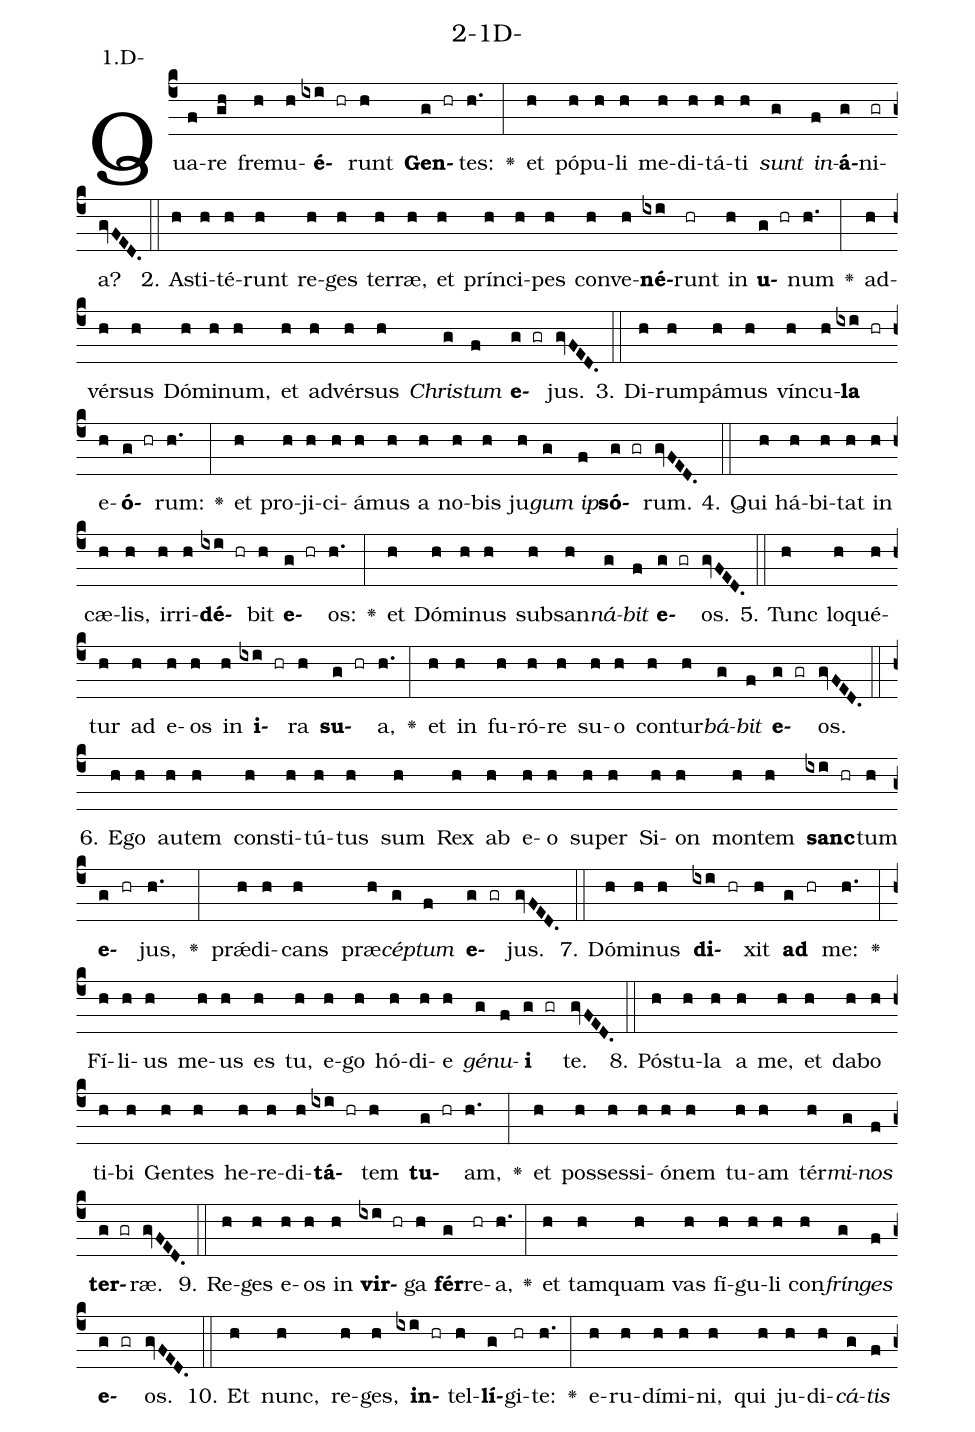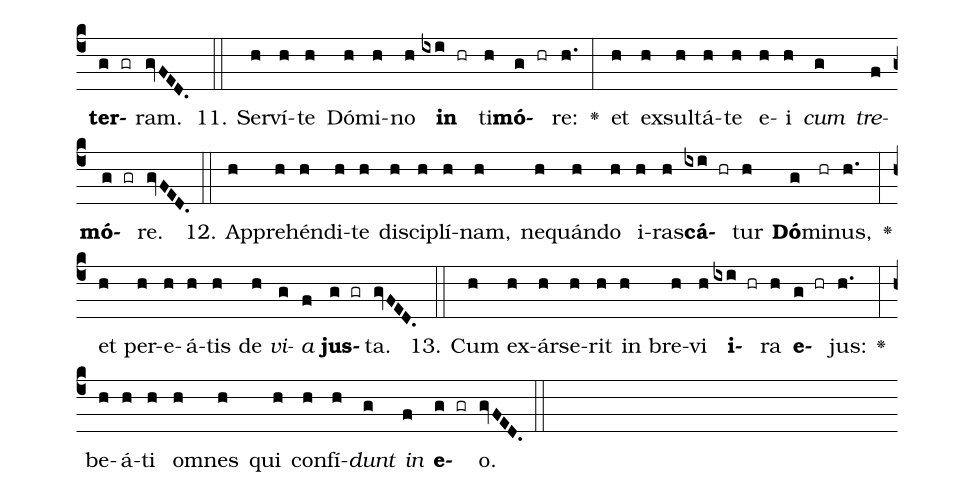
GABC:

name: 2-1D-;
annotation: 1.D-;
%%
(c4)Qua(f)re(gh) fre(h)mu(h)<b>é</b>(ixi hr)runt(h) <b>Gen</b>(g hr)tes:(h.) <v>\greheightstar</v>(:) et(h) pó(h)pu(h)li(h) me(h)di(h)tá(h)ti(h) <i>sunt</i>(g) <i>in</i>(f)<b>á</b>(g)ni(gr)a?(gvFED.) (::)
2. A(h)sti(h)té(h)runt(h) re(h)ges(h) ter(h)ræ,(h) et(h) prín(h)ci(h)pes(h) con(h)ve(h)<b>né</b>(ixi)runt(hr) in(h) <b>u</b>(g hr)num(h.) <v>\greheightstar</v>(:) ad(h)vér(h)sus(h) Dó(h)mi(h)num,(h) et(h) ad(h)vér(h)sus(h) <i>Chris</i>(g)<i>tum</i>(f) <b>e</b>(g gr)jus.(gvFED.) (::)
3. Di(h)rum(h)pá(h)mus(h) vín(h)cu(h)<b>la</b>(ixi hr) e(h)<b>ó</b>(g hr)rum:(h.) <v>\greheightstar</v>(:) et(h) pro(h)ji(h)ci(h)á(h)mus(h) a(h) no(h)bis(h) ju(h)<i>gum</i>(g) <i>ip</i>(f)<b>só</b>(g gr)rum.(gvFED.) (::)
4. Qui(h) há(h)bi(h)tat(h) in(h) cæ(h)lis,(h) ir(h)ri(h)<b>dé</b>(ixi hr)bit(h) <b>e</b>(g hr)os:(h.) <v>\greheightstar</v>(:) et(h) Dó(h)mi(h)nus(h) sub(h)san(h)<i>ná</i>(g)<i>bit</i>(f) <b>e</b>(g gr)os.(gvFED.) (::)
5. Tunc(h) lo(h)qué(h)tur(h) ad(h) e(h)os(h) in(h) <b>i</b>(ixi hr)ra(h) <b>su</b>(g hr)a,(h.) <v>\greheightstar</v>(:) et(h) in(h) fu(h)ró(h)re(h) su(h)o(h) con(h)tur(h)<i>bá</i>(g)<i>bit</i>(f) <b>e</b>(g gr)os.(gvFED.) (::)
6. E(h)go(h) au(h)tem(h) con(h)sti(h)tú(h)tus(h) sum(h) Rex(h) ab(h) e(h)o(h) su(h)per(h) Si(h)on(h) mon(h)tem(h) <b>sanc</b>(ixi hr)tum(h) <b>e</b>(g hr)jus,(h.) <v>\greheightstar</v>(:) prǽ(h)di(h)cans(h) præ(h)<i>cép</i>(g)<i>tum</i>(f) <b>e</b>(g gr)jus.(gvFED.) (::)
7. Dó(h)mi(h)nus(h) <b>di</b>(ixi hr)xit(h) <b>ad</b>(g hr) me:(h.) <v>\greheightstar</v>(:) Fí(h)li(h)us(h) me(h)us(h) es(h) tu,(h) e(h)go(h) hó(h)di(h)e(h) <i>gé</i>(g)<i>nu</i>(f)<b>i</b>(g gr) te.(gvFED.) (::)
8. Pós(h)tu(h)la(h) a(h) me,(h) et(h) da(h)bo(h) ti(h)bi(h) Gen(h)tes(h) he(h)re(h)di(h)<b>tá</b>(ixi hr)tem(h) <b>tu</b>(g hr)am,(h.) <v>\greheightstar</v>(:) et(h) pos(h)ses(h)si(h)ó(h)nem(h) tu(h)am(h) tér(h)<i>mi</i>(g)<i>nos</i>(f) <b>ter</b>(g gr)ræ.(gvFED.) (::)
9. Re(h)ges(h) e(h)os(h) in(h) <b>vir</b>(ixi hr)ga(h) <b>fér</b>(g)re(hr)a,(h.) <v>\greheightstar</v>(:) et(h) tam(h)quam(h) vas(h) fí(h)gu(h)li(h) con(h)<i>frín</i>(g)<i>ges</i>(f) <b>e</b>(g gr)os.(gvFED.) (::)
10. Et(h) nunc,(h) re(h)ges,(h) <b>in</b>(ixi hr)tel(h)<b>lí</b>(g)gi(hr)te:(h.) <v>\greheightstar</v>(:) e(h)ru(h)dí(h)mi(h)ni,(h) qui(h) ju(h)di(h)<i>cá</i>(g)<i>tis</i>(f) <b>ter</b>(g gr)ram.(gvFED.) (::)
11. Ser(h)ví(h)te(h) Dó(h)mi(h)no(h) <b>in</b>(ixi hr) ti(h)<b>mó</b>(g hr)re:(h.) <v>\greheightstar</v>(:) et(h) ex(h)sul(h)tá(h)te(h) e(h)i(h) <i>cum</i>(g) <i>tre</i>(f)<b>mó</b>(g gr)re.(gvFED.) (::)
12. Ap(h)pre(h)hén(h)di(h)te(h) di(h)sci(h)plí(h)nam,(h) ne(h)quán(h)do(h) i(h)ras(h)<b>cá</b>(ixi hr)tur(h) <b>Dó</b>(g)mi(hr)nus,(h.) <v>\greheightstar</v>(:) et(h) per(h)e(h)á(h)tis(h) de(h) <i>vi</i>(g)<i>a</i>(f) <b>jus</b>(g gr)ta.(gvFED.) (::)
13. Cum(h) ex(h)ár(h)se(h)rit(h) in(h) bre(h)vi(h) <b>i</b>(ixi hr)ra(h) <b>e</b>(g hr)jus:(h.) <v>\greheightstar</v>(:) be(h)á(h)ti(h) om(h)nes(h) qui(h) con(h)fí(h)<i>dunt</i>(g) <i>in</i>(f) <b>e</b>(g gr)o.(gvFED.) (::)
